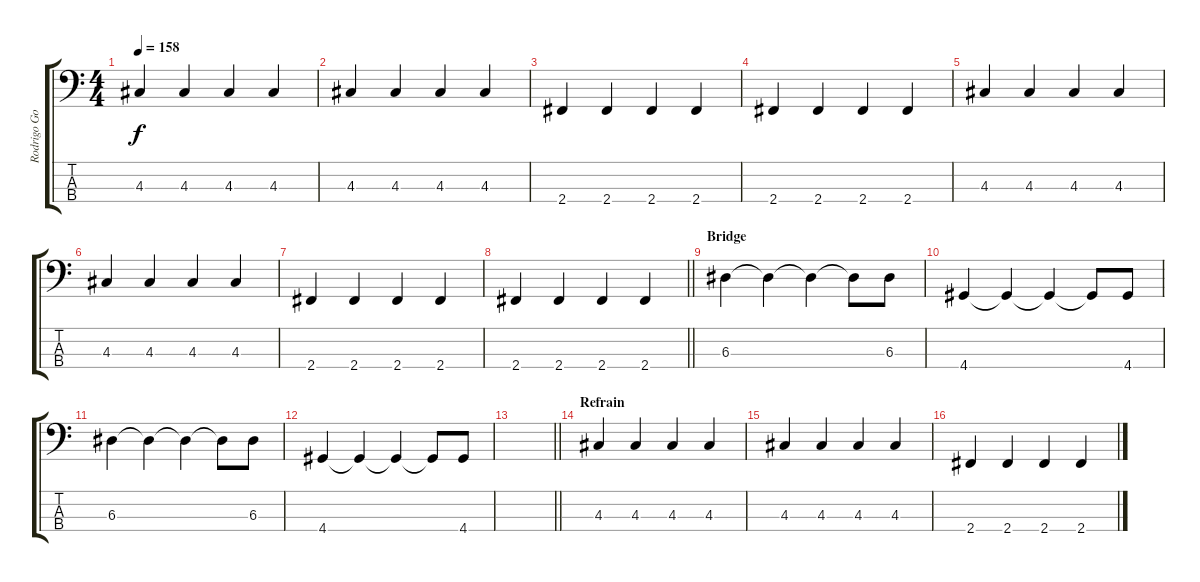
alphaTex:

\track ("Rodrigo Gonzalez" "Rodrigo Go") {instrument electricbassfinger}
\staff {score tabs}
\tuning (G2 D2 A1 E1) {hide}
\ts (4 4)
\tempo 158
\clef f4
\ks c
4.3.4{dy f} 4.3.4 4.3.4 4.3.4 |
4.3.4 4.3.4 4.3.4 4.3.4 |
2.4.4 2.4.4 2.4.4 2.4.4 |
2.4.4 2.4.4 2.4.4 2.4.4 |
4.3.4 4.3.4 4.3.4 4.3.4 |
4.3.4 4.3.4 4.3.4 4.3.4 |
2.4.4 2.4.4 2.4.4 2.4.4 |
\barLineRight lightlight
2.4.4 2.4.4 2.4.4 2.4.4 |
\section ("" "Bridge")
6.3.4 6.3{t}.4 6.3{t}.4 6.3{t}.8 6.3.8 |
4.4.4 4.4{t}.4 4.4{t}.4 4.4{t}.8 4.4.8 |
6.3.4 6.3{t}.4 6.3{t}.4 6.3{t}.8 6.3.8 |
4.4.4 4.4{t}.4 4.4{t}.4 4.4{t}.8 4.4.8 |
\barLineRight lightlight
|
\section ("" "Refrain")
4.3.4 4.3.4 4.3.4 4.3.4 |
4.3.4 4.3.4 4.3.4 4.3.4 |
2.4.4 2.4.4 2.4.4 2.4.4
